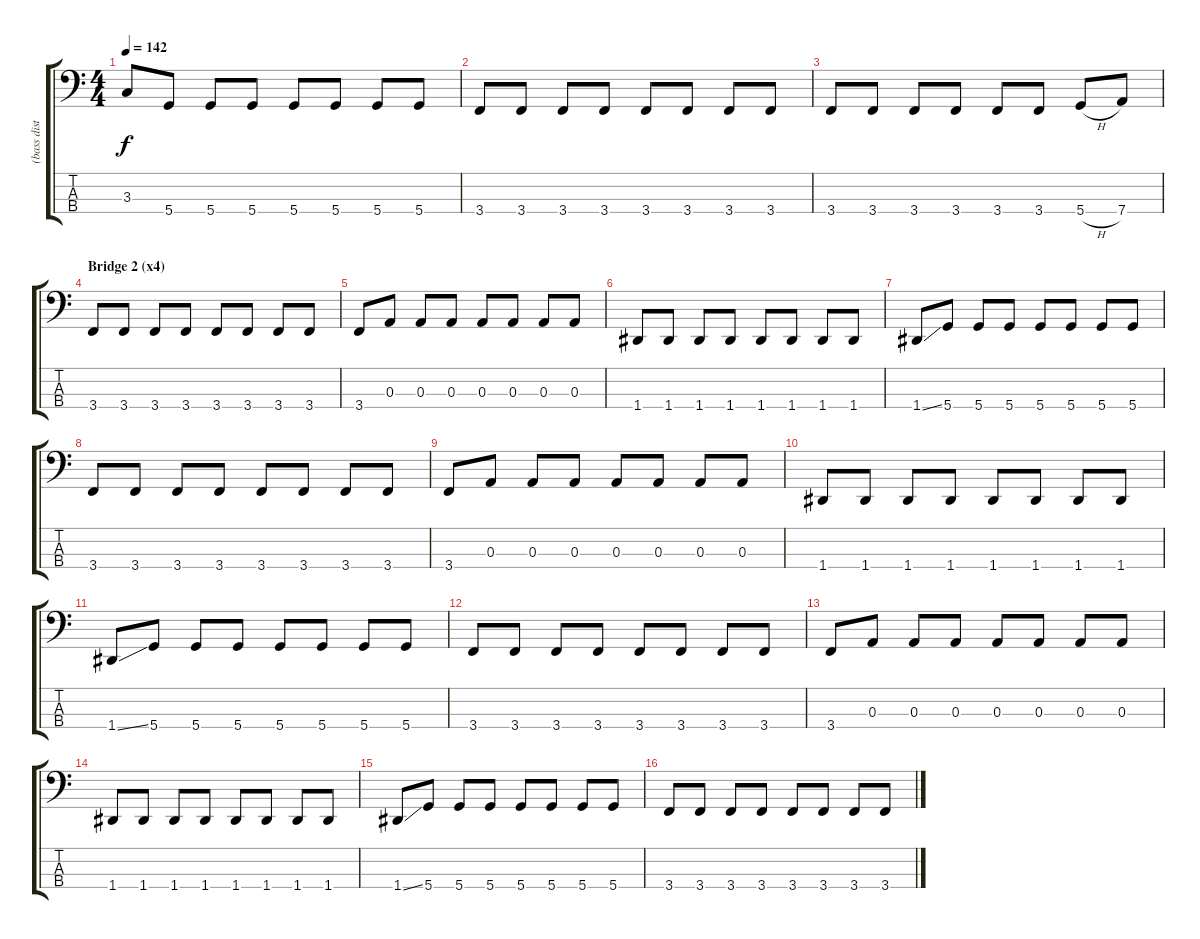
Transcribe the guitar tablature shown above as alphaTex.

\track ("(bass disto/overdrive)" "(bass dist") {instrument overdrivenguitar}
\staff {score tabs}
\tuning (G2 D2 A1 D1) {hide}
\ts (4 4)
\tempo 142
\clef f4
\ks c
3.3.8{dy f} 5.4.8 5.4.8 5.4.8 5.4.8 5.4.8 5.4.8 5.4.8 |
3.4.8 3.4.8 3.4.8 3.4.8 3.4.8 3.4.8 3.4.8 3.4.8 |
3.4.8 3.4.8 3.4.8 3.4.8 3.4.8 3.4.8 5.4{h}.8 7.4.8 |
\section ("" "Bridge 2 (x4)")
3.4.8 3.4.8 3.4.8 3.4.8 3.4.8 3.4.8 3.4.8 3.4.8 |
3.4.8 0.3.8 0.3.8 0.3.8 0.3.8 0.3.8 0.3.8 0.3.8 |
1.4.8 1.4.8 1.4.8 1.4.8 1.4.8 1.4.8 1.4.8 1.4.8 |
1.4{ss}.8 5.4.8 5.4.8 5.4.8 5.4.8 5.4.8 5.4.8 5.4.8 |
3.4.8 3.4.8 3.4.8 3.4.8 3.4.8 3.4.8 3.4.8 3.4.8 |
3.4.8 0.3.8 0.3.8 0.3.8 0.3.8 0.3.8 0.3.8 0.3.8 |
1.4.8 1.4.8 1.4.8 1.4.8 1.4.8 1.4.8 1.4.8 1.4.8 |
1.4{ss}.8 5.4.8 5.4.8 5.4.8 5.4.8 5.4.8 5.4.8 5.4.8 |
3.4.8 3.4.8 3.4.8 3.4.8 3.4.8 3.4.8 3.4.8 3.4.8 |
3.4.8 0.3.8 0.3.8 0.3.8 0.3.8 0.3.8 0.3.8 0.3.8 |
1.4.8 1.4.8 1.4.8 1.4.8 1.4.8 1.4.8 1.4.8 1.4.8 |
1.4{ss}.8 5.4.8 5.4.8 5.4.8 5.4.8 5.4.8 5.4.8 5.4.8 |
3.4.8 3.4.8 3.4.8 3.4.8 3.4.8 3.4.8 3.4.8 3.4.8
